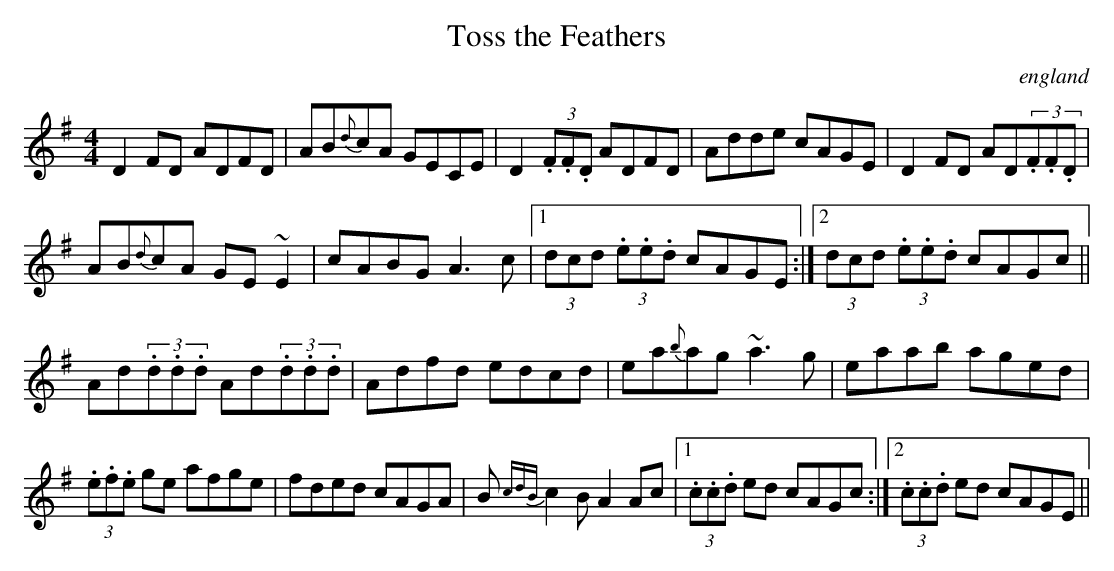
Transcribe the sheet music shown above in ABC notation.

X:1
T:Toss the Feathers
O:england
M:4/4
L:1/8
K:G
D2FD ADFD | AB{d}cA GECE | D2(3.F.F.D ADFD | Adde cAGE | D2FD AD(3.F.F.D |
AB{d}cA GE~E2 | cABG A3c |1 (3dcd (3.e.e.d cAGE :|2 (3dcd (3.e.e.d cAGc ||
Ad(3.d.d.d Ad(3.d.d.d | Adfd edcd | ea{b}ag ~a3g | eaab aged |
(3.e.f.e ge afge | fded cAGA | B {cdB}c2B A2Ac |1 (3.c.c.d ed cAGc :|2(3.c.c.d ed cAGE ||
